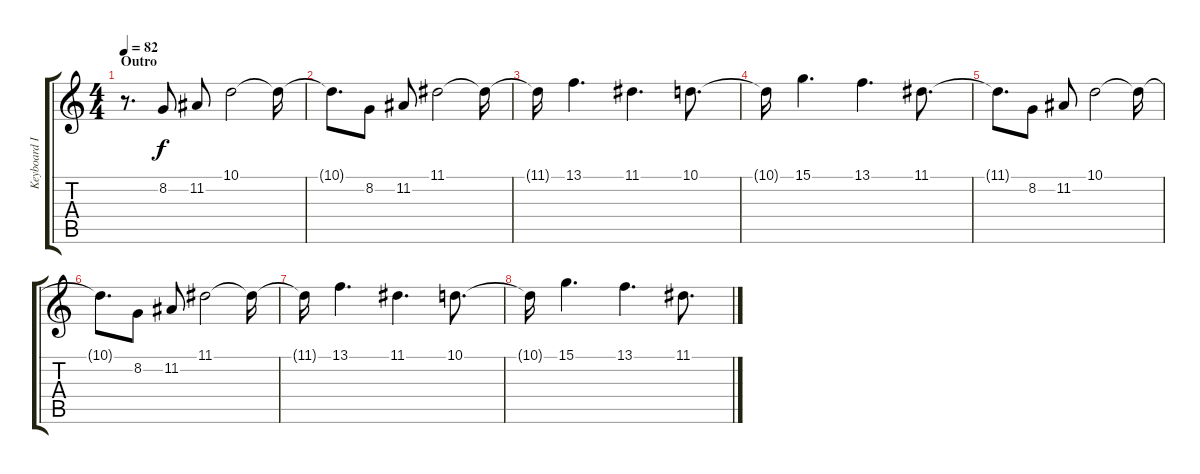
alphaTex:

\track ("Keyboard I - Echo" "Keyboard I") {instrument piccolo}
\staff {score tabs}
\tuning (E4 B3 G3 D3 A2 E2) {hide}
\ts (4 4)
\section ("" "Outro")
\tempo 82
\clef g2
\ks c
r.8{d dy f} 8.2.8 11.2.8 10.1.2 10.1{t}.16 |
10.1{t}.8{d} 8.2.8 11.2.8 11.1.2 11.1{t}.16 |
11.1{t}.16 13.1.4{d} 11.1.4{d} 10.1.8{d} |
10.1{t}.16 15.1.4{d} 13.1.4{d} 11.1.8{d} |
11.1{t}.8{d} 8.2.8 11.2.8 10.1.2 10.1{t}.16 |
10.1{t}.8{d} 8.2.8 11.2.8 11.1.2 11.1{t}.16 |
11.1{t}.16 13.1.4{d} 11.1.4{d} 10.1.8{d} |
10.1{t}.16 15.1.4{d} 13.1.4{d} 11.1.8{d}
